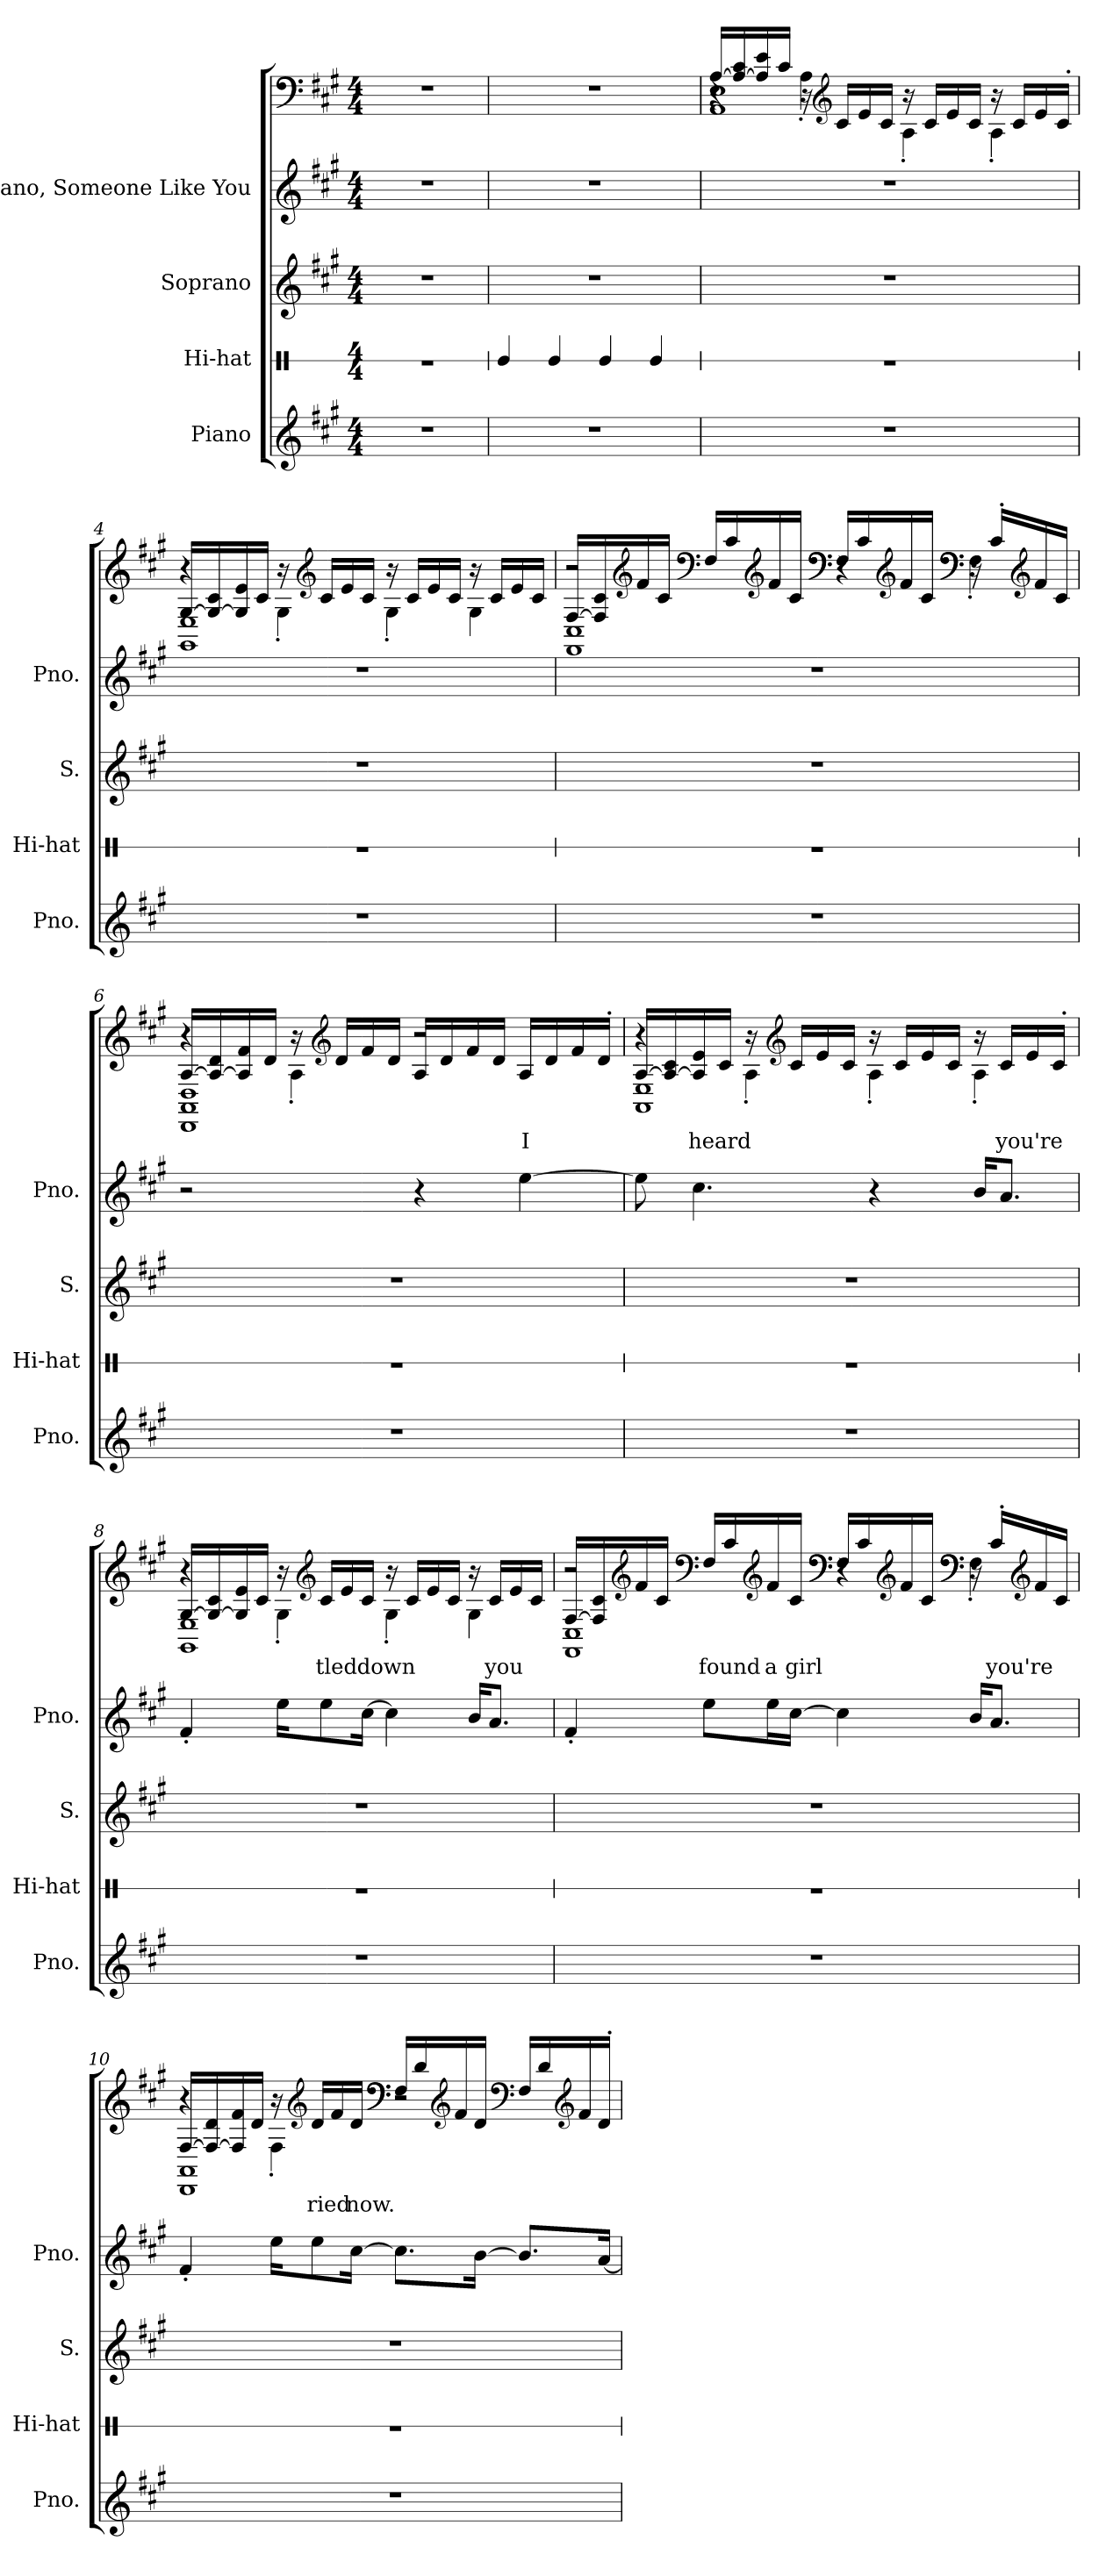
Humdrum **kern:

**kern	**kern	**kern	**kern	**kern	**text
*part4	*part3	*part2	*part1	*part1	*part1
*staff5	*staff4	*staff3	*staff2	*staff1	*staff1
*I"Piano	*I"Hi-hat	*I"Soprano	*I"Piano, Someone Like You	*	*
*I'Pno.	*I'Hi-hat	*I'S.	*I'Pno.	*	*
*	*stria1	*	*	*	*
*clefG2	*clefX	*clefG2	*clefG2	*clefF4	*
*k[f#c#g#]	*k[]	*k[f#c#g#]	*k[f#c#g#]	*k[f#c#g#]	*
*M4/4	*M4/4	*M4/4	*M4/4	*M4/4	*
*MM67	*MM67	*MM67	*MM67	*MM67	*
=1	=1	=1	=1	=1	=1
1r	1r	1r	1r	1r	.
=2	=2	=2	=2	=2	=2
1r	4Re/	1r	1r	1r	.
.	4Re/	.	.	.	.
.	4Re/	.	.	.	.
.	4Re/	.	.	.	.
=3	=3	=3	=3	=3	=3
*	*	*	*	*^	*
*	*	*	*	*	*^	*
1r	1r	1r	1r	[16A/LL	4r	1AA 1E	.
.	.	.	.	16A/_ 16c#/	.	.	.
.	.	.	.	16A/] 16e/	.	.	.
.	.	.	.	16c#/JJ	.	.	.
.	.	.	.	16r	4A'\	.	.
*	*	*	*	*clefG2	*	*	*
.	.	.	.	16c#/LL	.	.	.
.	.	.	.	16e/	.	.	.
.	.	.	.	16c#/JJ	.	.	.
.	.	.	.	16r	4A'\	.	.
.	.	.	.	16c#/LL	.	.	.
.	.	.	.	16e/	.	.	.
.	.	.	.	16c#/JJ	.	.	.
.	.	.	.	16r	4A'\	.	.
.	.	.	.	16c#/LL	.	.	.
.	.	.	.	16e/	.	.	.
.	.	.	.	16c#'/JJ	.	.	.
!!LO:LB:g=z	!!	!!
=4	=4	=4	=4	=4	=4	=4	=4
1r	1r	1r	1r	[16G#/LL	4r	1GG# 1E	.
.	.	.	.	16G#/_ 16c#/	.	.	.
.	.	.	.	16G#/] 16e/	.	.	.
.	.	.	.	16c#/JJ	.	.	.
.	.	.	.	16r	4G#'\	.	.
*	*	*	*	*clefG2	*	*	*
.	.	.	.	16c#/LL	.	.	.
.	.	.	.	16e/	.	.	.
.	.	.	.	16c#/JJ	.	.	.
.	.	.	.	16r	4G#'\	.	.
.	.	.	.	16c#/LL	.	.	.
.	.	.	.	16e/	.	.	.
.	.	.	.	16c#/JJ	.	.	.
.	.	.	.	16r	4G#\	.	.
.	.	.	.	16c#/LL	.	.	.
.	.	.	.	16e/	.	.	.
.	.	.	.	16c#/JJ	.	.	.
!!LO:PB:g=z	!!	!!
=5	=5	=5	=5	=5	=5	=5	=5
1r	1r	1r	1r	[16F#/LL	2r	1FF# 1C#	.
.	.	.	.	16F#/] 16c#/	.	.	.
*	*	*	*	*clefG2	*	*	*
.	.	.	.	16f#/	.	.	.
.	.	.	.	16c#/JJ	.	.	.
*	*	*	*	*clefF4	*	*	*
.	.	.	.	16F#/LL	.	.	.
.	.	.	.	16c#/	.	.	.
*	*	*	*	*clefG2	*	*	*
.	.	.	.	16f#/	.	.	.
.	.	.	.	16c#/JJ	.	.	.
*	*	*	*	*clefF4	*	*	*
.	.	.	.	16F#/LL	4r	.	.
.	.	.	.	16c#/	.	.	.
*	*	*	*	*clefG2	*	*	*
.	.	.	.	16f#/	.	.	.
.	.	.	.	16c#/JJ	.	.	.
*	*	*	*	*clefF4	*	*	*
.	.	.	.	16r	4F#'\	.	.
.	.	.	.	16c#'/LL	.	.	.
*	*	*	*	*clefG2	*	*	*
.	.	.	.	16f#/	.	.	.
.	.	.	.	16c#/JJ	.	.	.
!!LO:LB:g=z	!!	!!
=6	=6	=6	=6	=6	=6	=6	=6
1r	1r	1r	2r	[16A/LL	4r	1DD 1AA 1D	.
.	.	.	.	16A/_ 16d/	.	.	.
.	.	.	.	16A/] 16f#/	.	.	.
.	.	.	.	16d/JJ	.	.	.
.	.	.	.	16r	4A'\	.	.
*	*	*	*	*clefG2	*	*	*
.	.	.	.	16d/LL	.	.	.
.	.	.	.	16f#/	.	.	.
.	.	.	.	16d/JJ	.	.	.
.	.	.	4r	16A/LL	2r	.	.
.	.	.	.	16d/	.	.	.
.	.	.	.	16f#/	.	.	.
.	.	.	.	16d/JJ	.	.	.
!	!	!	!	!	!	!	!LO:LY:b
.	.	.	[4ee\	16A/LL	.	.	I
.	.	.	.	16d/	.	.	.
.	.	.	.	16f#/	.	.	.
.	.	.	.	16d'/JJ	.	.	.
!!LO:PB:g=z	!!	!!
=7	=7	=7	=7	=7	=7	=7	=7
1r	1r	1r	8ee\]	[16A/LL	4r	1AA 1E	.
.	.	.	.	16A/_ 16c#/	.	.	.
!	!	!	!	!	!	!	!LO:LY:b
.	.	.	4.cc#\	16A/] 16e/	.	.	heard
.	.	.	.	16c#/JJ	.	.	.
.	.	.	.	16r	4A'\	.	.
*	*	*	*	*clefG2	*	*	*
.	.	.	.	16c#/LL	.	.	.
.	.	.	.	16e/	.	.	.
.	.	.	.	16c#/JJ	.	.	.
.	.	.	4r	16r	4A'\	.	.
.	.	.	.	16c#/LL	.	.	.
.	.	.	.	16e/	.	.	.
.	.	.	.	16c#/JJ	.	.	.
.	.	.	16b/KL	16r	4A'\	.	.
!	!	!	!	!	!	!	!LO:LY:b
.	.	.	8.a/J	16c#/LL	.	.	you're
.	.	.	.	16e/	.	.	.
.	.	.	.	16c#'/JJ	.	.	.
!!LO:LB:g=z	!!	!!
=8	=8	=8	=8	=8	=8	=8	=8
1r	1r	1r	4f#'/	[16G#/LL	4r	1GG# 1E	.
.	.	.	.	16G#/_ 16c#/	.	.	.
.	.	.	.	16G#/] 16e/	.	.	.
.	.	.	.	16c#/JJ	.	.	.
.	.	.	16ee\KL	16r	4G#'\	.	.
*	*	*	*	*clefG2	*	*	*
!	!	!	!	!	!	!	!LO:LY:b
.	.	.	8ee\	16c#/LL	.	.	tled
.	.	.	.	16e/	.	.	.
!	!	!	!	!	!	!	!LO:LY:b
.	.	.	[16cc#\Jk	16c#/JJ	.	.	down
.	.	.	4cc#\]	16r	4G#'\	.	.
.	.	.	.	16c#/LL	.	.	.
.	.	.	.	16e/	.	.	.
.	.	.	.	16c#/JJ	.	.	.
.	.	.	16b/KL	16r	4G#\	.	.
!	!	!	!	!	!	!	!LO:LY:b
.	.	.	8.a/J	16c#/LL	.	.	you
.	.	.	.	16e/	.	.	.
.	.	.	.	16c#/JJ	.	.	.
!!LO:PB:g=z	!!	!!
=9	=9	=9	=9	=9	=9	=9	=9
1r	1r	1r	4f#'/	[16F#/LL	2r	1FF# 1C#	.
.	.	.	.	16F#/] 16c#/	.	.	.
*	*	*	*	*clefG2	*	*	*
.	.	.	.	16f#/	.	.	.
.	.	.	.	16c#/JJ	.	.	.
*	*	*	*	*clefF4	*	*	*
!	!	!	!	!	!	!	!LO:LY:b
.	.	.	8ee\L	16F#/LL	.	.	found
.	.	.	.	16c#/	.	.	.
*	*	*	*	*clefG2	*	*	*
!	!	!	!	!	!	!	!LO:LY:b
.	.	.	16ee\L	16f#/	.	.	a
!	!	!	!	!	!	!	!LO:LY:b
.	.	.	[16cc#\JJ	16c#/JJ	.	.	girl
*	*	*	*	*clefF4	*	*	*
.	.	.	4cc#\]	16F#/LL	4r	.	.
.	.	.	.	16c#/	.	.	.
*	*	*	*	*clefG2	*	*	*
.	.	.	.	16f#/	.	.	.
.	.	.	.	16c#/JJ	.	.	.
*	*	*	*	*clefF4	*	*	*
.	.	.	16b/KL	16r	4F#'\	.	.
!	!	!	!	!	!	!	!LO:LY:b
.	.	.	8.a/J	16c#'/LL	.	.	you're
*	*	*	*	*clefG2	*	*	*
.	.	.	.	16f#/	.	.	.
.	.	.	.	16c#/JJ	.	.	.
!!LO:LB:g=z	!!	!!
=10	=10	=10	=10	=10	=10	=10	=10
1r	1r	1r	4f#'/	[16F#/LL	4r	1DD 1AA	.
.	.	.	.	16F#/_ 16d/	.	.	.
.	.	.	.	16F#/] 16f#/	.	.	.
.	.	.	.	16d/JJ	.	.	.
.	.	.	16ee\KL	16r	4F#'\	.	.
*	*	*	*	*clefG2	*	*	*
!	!	!	!	!	!	!	!LO:LY:b
.	.	.	8ee\	16d/LL	.	.	ried
.	.	.	.	16f#/	.	.	.
!	!	!	!	!	!	!	!LO:LY:b
.	.	.	[16cc#\Jk	16d/JJ	.	.	now.
*	*	*	*	*clefF4	*	*	*
.	.	.	8.cc#\L]	16F#/LL	2r	.	.
.	.	.	.	16d/	.	.	.
*	*	*	*	*clefG2	*	*	*
.	.	.	.	16f#/	.	.	.
.	.	.	[16b\Jk	16d/JJ	.	.	.
*	*	*	*	*clefF4	*	*	*
.	.	.	8.b/L]	16F#/LL	.	.	.
.	.	.	.	16d/	.	.	.
*	*	*	*	*clefG2	*	*	*
.	.	.	.	16f#/	.	.	.
.	.	.	[16a/Jk	16d'/JJ	.	.	.
*	*	*	*	*v	*v	*v	*
=	=	=	=	=	=
*-	*-	*-	*-	*-	*-
